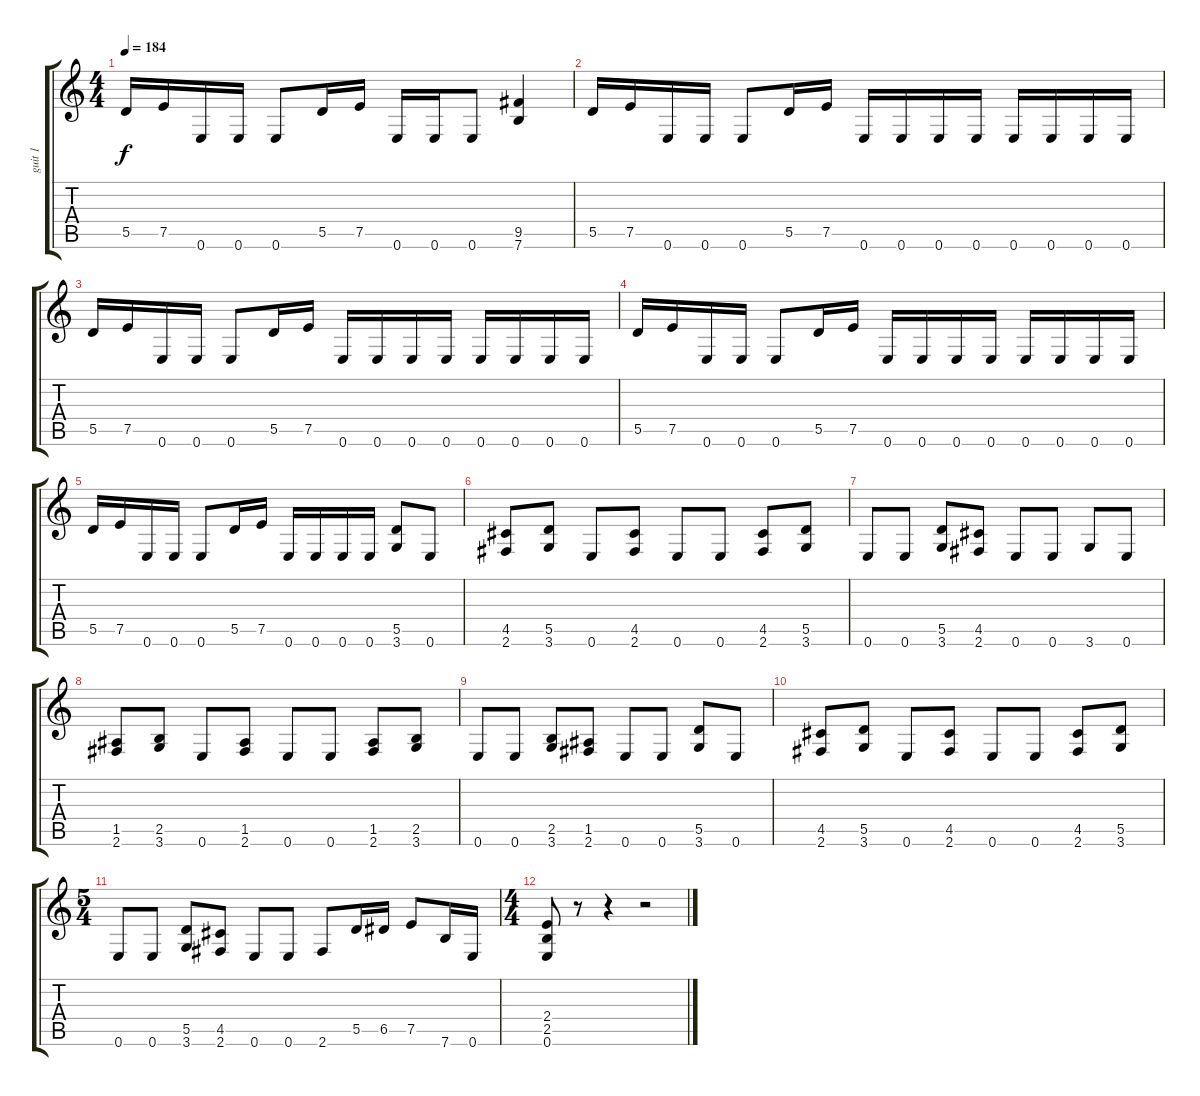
\track ("guit 1" "guit 1") {instrument distortionguitar}
\staff {score tabs}
\tuning (E4 B3 G3 D3 A2 E2) {hide}
\ts (4 4)
\tempo 184
\clef g2
\ks c
5.5.16{dy f} 7.5.16 0.6.16 0.6.16 0.6.8 5.5.16 7.5.16 0.6.16 0.6.16 0.6.8 (9.5 7.6).4 |
5.5.16 7.5.16 0.6.16 0.6.16 0.6.8 5.5.16 7.5.16 0.6.16 0.6.16 0.6.16 0.6.16 0.6.16 0.6.16 0.6.16 0.6.16 |
5.5.16 7.5.16 0.6.16 0.6.16 0.6.8 5.5.16 7.5.16 0.6.16 0.6.16 0.6.16 0.6.16 0.6.16 0.6.16 0.6.16 0.6.16 |
5.5.16 7.5.16 0.6.16 0.6.16 0.6.8 5.5.16 7.5.16 0.6.16 0.6.16 0.6.16 0.6.16 0.6.16 0.6.16 0.6.16 0.6.16 |
5.5.16 7.5.16 0.6.16 0.6.16 0.6.8 5.5.16 7.5.16 0.6.16 0.6.16 0.6.16 0.6.16 (5.5 3.6).8 0.6.8 |
(4.5 2.6).8 (5.5 3.6).8 0.6.8 (4.5 2.6).8 0.6.8 0.6.8 (4.5 2.6).8 (5.5 3.6).8 |
0.6.8 0.6.8 (5.5 3.6).8 (4.5 2.6).8 0.6.8 0.6.8 3.6.8 0.6.8 |
(1.5 2.6).8 (2.5 3.6).8 0.6.8 (1.5 2.6).8 0.6.8 0.6.8 (1.5 2.6).8 (2.5 3.6).8 |
0.6.8 0.6.8 (2.5 3.6).8 (1.5 2.6).8 0.6.8 0.6.8 (5.5 3.6).8 0.6.8 |
(4.5 2.6).8 (5.5 3.6).8 0.6.8 (4.5 2.6).8 0.6.8 0.6.8 (4.5 2.6).8 (5.5 3.6).8 |
\ts (5 4)
0.6.8 0.6.8 (5.5 3.6).8 (4.5 2.6).8 0.6.8 0.6.8 2.6.8 5.5.16 6.5.16 7.5.8 7.6.16 0.6.16 |
\ts (4 4)
(2.4 2.5 0.6).8 r.8 r.4 r.2
